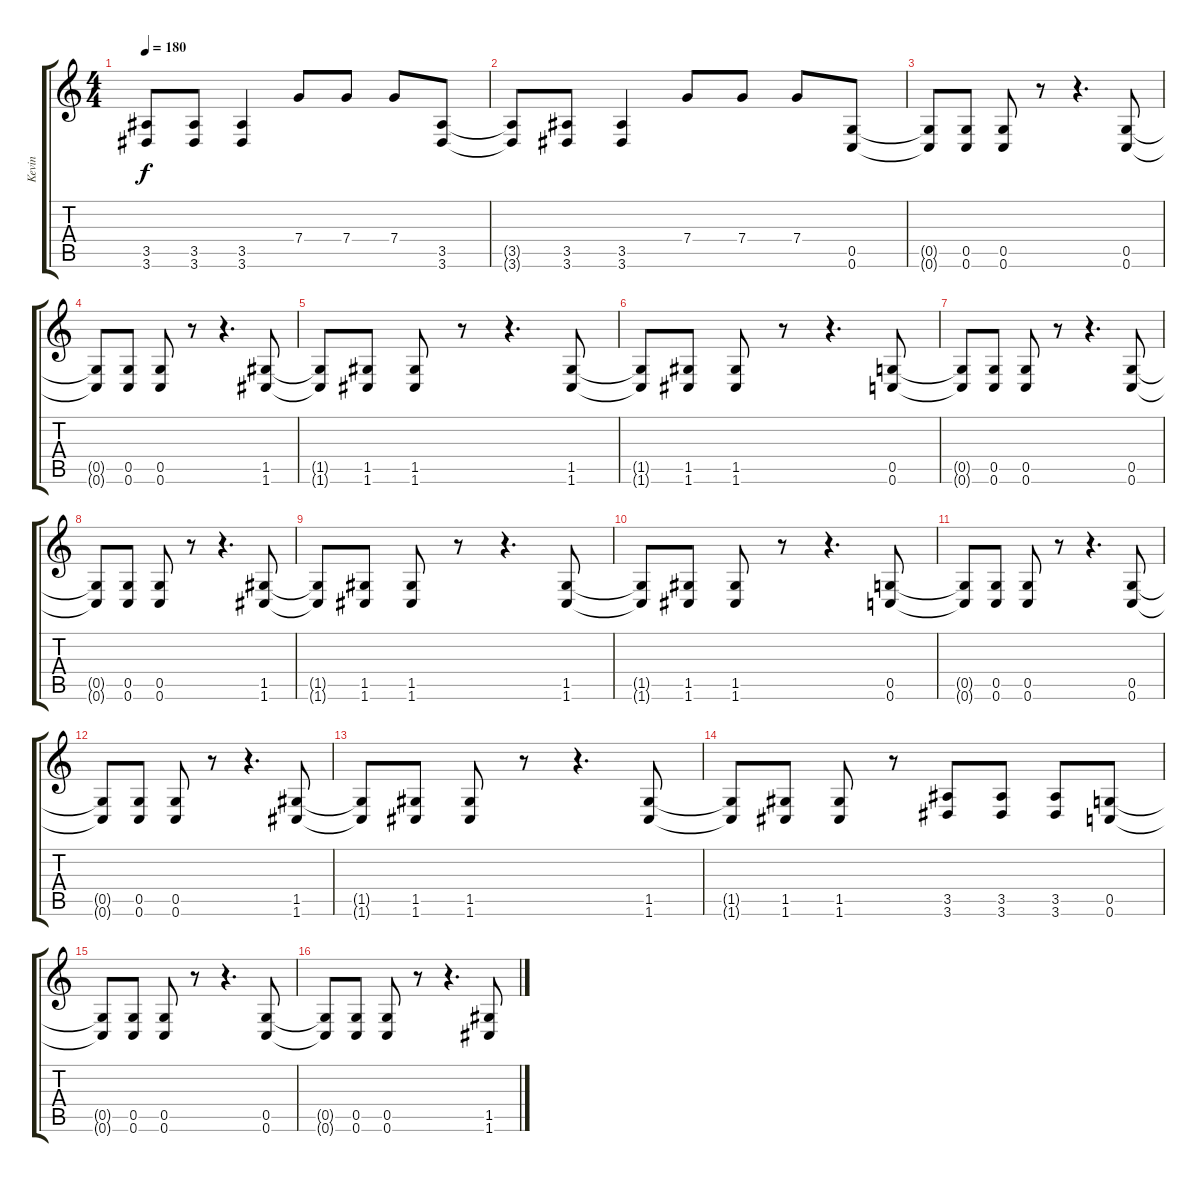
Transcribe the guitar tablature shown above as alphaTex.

\track ("Kevin" "Kevin") {instrument distortionguitar}
\staff {score tabs}
\tuning (D4 A3 F3 C3 G2 C2) {hide}
\ts (4 4)
\tempo 180
\clef g2
\ks c
(3.5{t} 3.6{t}).8{dy f} (3.5 3.6).8 (3.5 3.6).4 7.4.8 7.4.8 7.4.8 (3.5 3.6).8 |
(3.5{t} 3.6{t}).8 (3.5 3.6).8 (3.5 3.6).4 7.4.8 7.4.8 7.4.8 (0.5 0.6).8 |
(0.5{t} 0.6{t}).8 (0.5 0.6).8 (0.5 0.6).8 r.8 r.4{d} (0.5 0.6).8 |
(0.5{t} 0.6{t}).8 (0.5 0.6).8 (0.5 0.6).8 r.8 r.4{d} (1.5 1.6).8 |
(1.5{t} 1.6{t}).8 (1.5 1.6).8 (1.5 1.6).8 r.8 r.4{d} (1.5 1.6).8 |
(1.5{t} 1.6{t}).8 (1.5 1.6).8 (1.5 1.6).8 r.8 r.4{d} (0.5 0.6).8 |
(0.5{t} 0.6{t}).8 (0.5 0.6).8 (0.5 0.6).8 r.8 r.4{d} (0.5 0.6).8 |
(0.5{t} 0.6{t}).8 (0.5 0.6).8 (0.5 0.6).8 r.8 r.4{d} (1.5 1.6).8 |
(1.5{t} 1.6{t}).8 (1.5 1.6).8 (1.5 1.6).8 r.8 r.4{d} (1.5 1.6).8 |
(1.5{t} 1.6{t}).8 (1.5 1.6).8 (1.5 1.6).8 r.8 r.4{d} (0.5 0.6).8 |
(0.5{t} 0.6{t}).8 (0.5 0.6).8 (0.5 0.6).8 r.8 r.4{d} (0.5 0.6).8 |
(0.5{t} 0.6{t}).8 (0.5 0.6).8 (0.5 0.6).8 r.8 r.4{d} (1.5 1.6).8 |
(1.5{t} 1.6{t}).8 (1.5 1.6).8 (1.5 1.6).8 r.8 r.4{d} (1.5 1.6).8 |
(1.5{t} 1.6{t}).8 (1.5 1.6).8 (1.5 1.6).8 r.8 (3.5 3.6).8 (3.5 3.6).8 (3.5 3.6).8 (0.5 0.6).8 |
(0.5{t} 0.6{t}).8 (0.5 0.6).8 (0.5 0.6).8 r.8 r.4{d} (0.5 0.6).8 |
(0.5{t} 0.6{t}).8 (0.5 0.6).8 (0.5 0.6).8 r.8 r.4{d} (1.5 1.6).8
